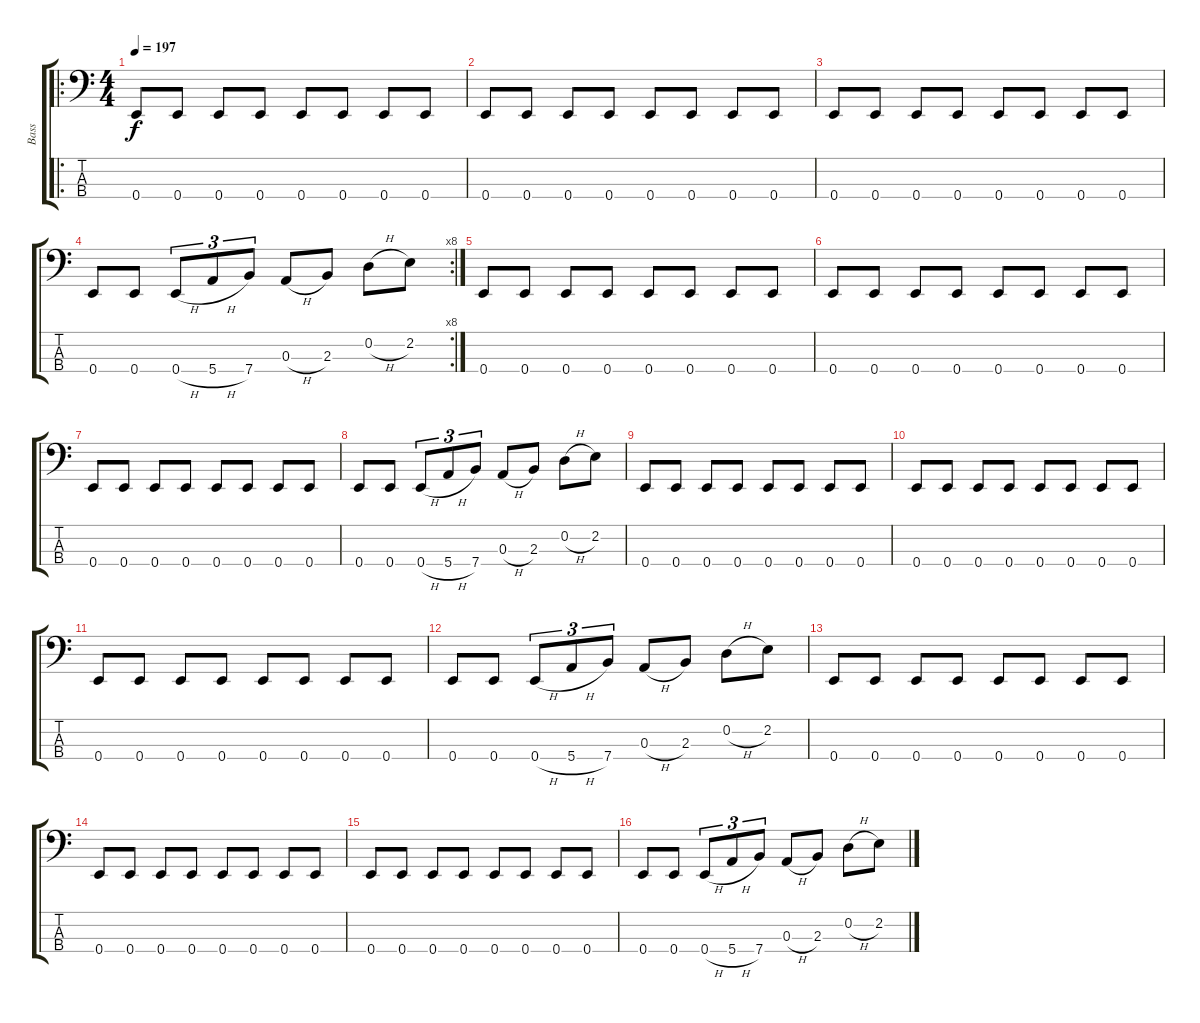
\track ("Bass" "Bass") {instrument electricbassfinger}
\staff {score tabs}
\tuning (G2 D2 A1 E1) {hide}
\ro
\ts (4 4)
\tempo 197
\clef f4
\ks c
0.4.8{dy f} 0.4.8 0.4.8 0.4.8 0.4.8 0.4.8 0.4.8 0.4.8 |
0.4.8 0.4.8 0.4.8 0.4.8 0.4.8 0.4.8 0.4.8 0.4.8 |
0.4.8 0.4.8 0.4.8 0.4.8 0.4.8 0.4.8 0.4.8 0.4.8 |
\rc 8
0.4.8 0.4.8 0.4{h}.8{tu (3 2)} 5.4{h}.8{tu (3 2)} 7.4.8{tu (3 2)} 0.3{h}.8 2.3.8 0.2{h}.8 2.2.8 |
0.4.8 0.4.8 0.4.8 0.4.8 0.4.8 0.4.8 0.4.8 0.4.8 |
0.4.8 0.4.8 0.4.8 0.4.8 0.4.8 0.4.8 0.4.8 0.4.8 |
0.4.8 0.4.8 0.4.8 0.4.8 0.4.8 0.4.8 0.4.8 0.4.8 |
0.4.8 0.4.8 0.4{h}.8{tu (3 2)} 5.4{h}.8{tu (3 2)} 7.4.8{tu (3 2)} 0.3{h}.8 2.3.8 0.2{h}.8 2.2.8 |
0.4.8 0.4.8 0.4.8 0.4.8 0.4.8 0.4.8 0.4.8 0.4.8 |
0.4.8 0.4.8 0.4.8 0.4.8 0.4.8 0.4.8 0.4.8 0.4.8 |
0.4.8 0.4.8 0.4.8 0.4.8 0.4.8 0.4.8 0.4.8 0.4.8 |
0.4.8 0.4.8 0.4{h}.8{tu (3 2)} 5.4{h}.8{tu (3 2)} 7.4.8{tu (3 2)} 0.3{h}.8 2.3.8 0.2{h}.8 2.2.8 |
0.4.8 0.4.8 0.4.8 0.4.8 0.4.8 0.4.8 0.4.8 0.4.8 |
0.4.8 0.4.8 0.4.8 0.4.8 0.4.8 0.4.8 0.4.8 0.4.8 |
0.4.8 0.4.8 0.4.8 0.4.8 0.4.8 0.4.8 0.4.8 0.4.8 |
0.4.8 0.4.8 0.4{h}.8{tu (3 2)} 5.4{h}.8{tu (3 2)} 7.4.8{tu (3 2)} 0.3{h}.8 2.3.8 0.2{h}.8 2.2.8
